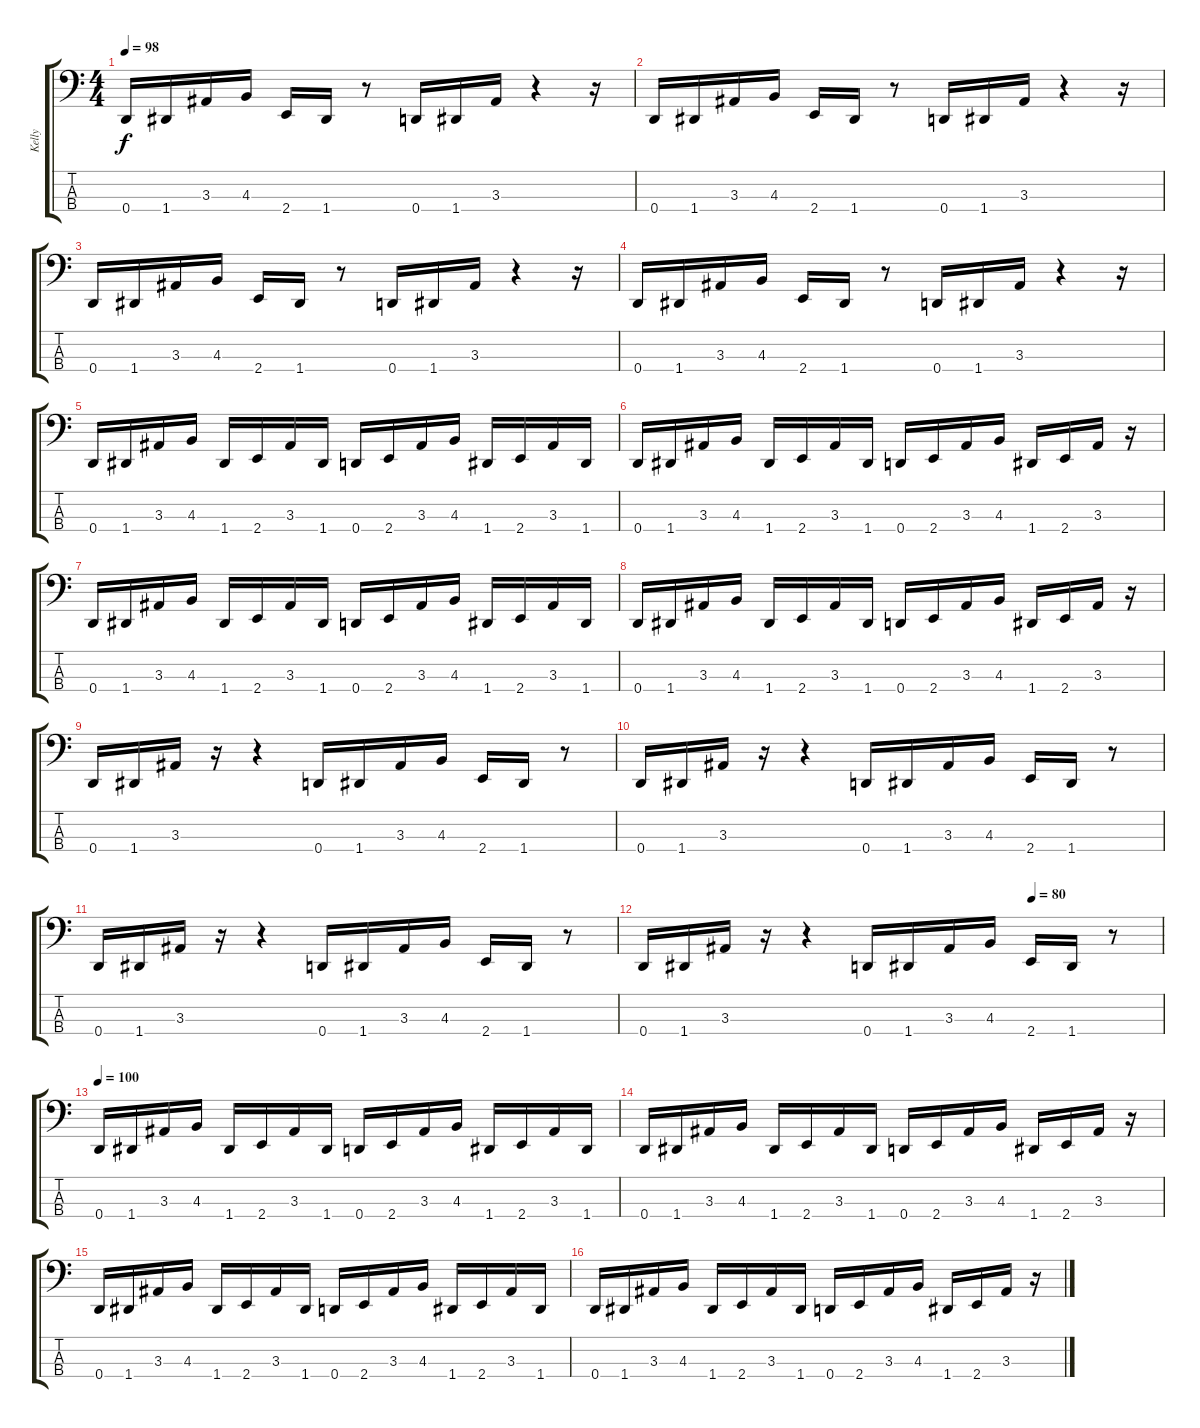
\track ("Kelly" "Kelly") {instrument electricbasspick}
\staff {score tabs}
\tuning (F2 C2 G1 D1) {hide}
\ts (4 4)
\tempo 98
\clef f4
\ks c
0.4.16{dy f} 1.4.16 3.3.16 4.3.16 2.4.16 1.4.16 r.8 0.4.16 1.4.16 3.3.16 r.4 r.16 |
0.4.16 1.4.16 3.3.16 4.3.16 2.4.16 1.4.16 r.8 0.4.16 1.4.16 3.3.16 r.4 r.16 |
0.4.16 1.4.16 3.3.16 4.3.16 2.4.16 1.4.16 r.8 0.4.16 1.4.16 3.3.16 r.4 r.16 |
0.4.16 1.4.16 3.3.16 4.3.16 2.4.16 1.4.16 r.8 0.4.16 1.4.16 3.3.16 r.4 r.16 |
0.4.16 1.4.16 3.3.16 4.3.16 1.4.16 2.4.16 3.3.16 1.4.16 0.4.16 2.4.16 3.3.16 4.3.16 1.4.16 2.4.16 3.3.16 1.4.16 |
0.4.16 1.4.16 3.3.16 4.3.16 1.4.16 2.4.16 3.3.16 1.4.16 0.4.16 2.4.16 3.3.16 4.3.16 1.4.16 2.4.16 3.3.16 r.16 |
0.4.16 1.4.16 3.3.16 4.3.16 1.4.16 2.4.16 3.3.16 1.4.16 0.4.16 2.4.16 3.3.16 4.3.16 1.4.16 2.4.16 3.3.16 1.4.16 |
0.4.16 1.4.16 3.3.16 4.3.16 1.4.16 2.4.16 3.3.16 1.4.16 0.4.16 2.4.16 3.3.16 4.3.16 1.4.16 2.4.16 3.3.16 r.16 |
0.4.16 1.4.16 3.3.16 r.16 r.4 0.4.16 1.4.16 3.3.16 4.3.16 2.4.16 1.4.16 r.8 |
0.4.16 1.4.16 3.3.16 r.16 r.4 0.4.16 1.4.16 3.3.16 4.3.16 2.4.16 1.4.16 r.8 |
0.4.16 1.4.16 3.3.16 r.16 r.4 0.4.16 1.4.16 3.3.16 4.3.16 2.4.16 1.4.16 r.8 |
\tempo (80 0.75)
0.4.16 1.4.16 3.3.16 r.16 r.4 0.4.16 1.4.16 3.3.16 4.3.16 2.4.16 1.4.16 r.8 |
\tempo 100
0.4.16 1.4.16 3.3.16 4.3.16 1.4.16 2.4.16 3.3.16 1.4.16 0.4.16 2.4.16 3.3.16 4.3.16 1.4.16 2.4.16 3.3.16 1.4.16 |
0.4.16 1.4.16 3.3.16 4.3.16 1.4.16 2.4.16 3.3.16 1.4.16 0.4.16 2.4.16 3.3.16 4.3.16 1.4.16 2.4.16 3.3.16 r.16 |
0.4.16 1.4.16 3.3.16 4.3.16 1.4.16 2.4.16 3.3.16 1.4.16 0.4.16 2.4.16 3.3.16 4.3.16 1.4.16 2.4.16 3.3.16 1.4.16 |
0.4.16 1.4.16 3.3.16 4.3.16 1.4.16 2.4.16 3.3.16 1.4.16 0.4.16 2.4.16 3.3.16 4.3.16 1.4.16 2.4.16 3.3.16 r.16
